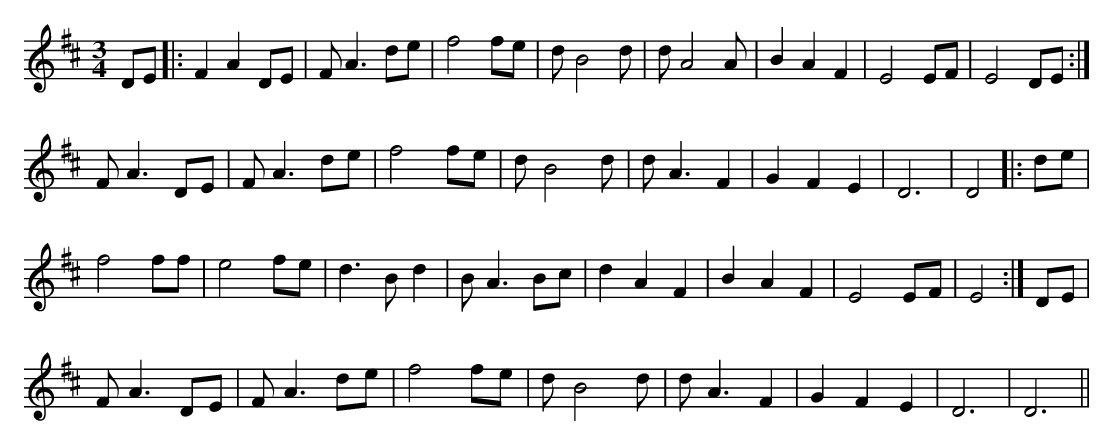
X:1
M:3/4
K:D
DE|:F2 A2 DE|FA3 de|f4 fe|dB4d|dA4A|B2 A2 F2|E4 EF|E4 DE:|
FA3 DE|FA3 de|f4 fe|dB4d|dA3 F2|G2 F2 E2|D6|D4 |:de|
f4 ff|e4 fe|d3B d2|BA3 Bc|d2 A2 F2|B2 A2 F2|E4 EF|E4 :|DE|
FA3 DE|FA3 de|f4 fe|dB4d|dA3 F2|G2 F2 E2|D6|D6||
